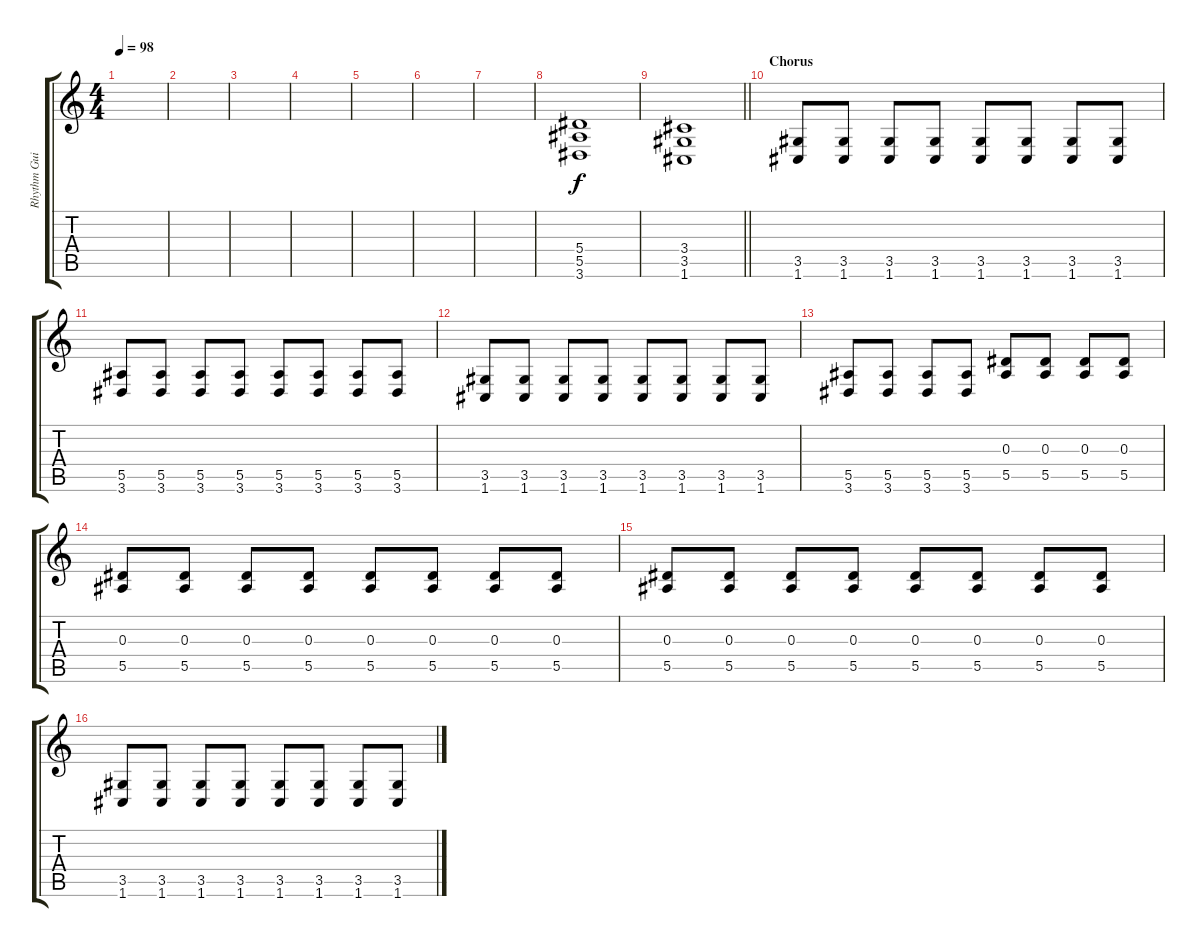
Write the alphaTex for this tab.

\track ("Rhythm Guitar" "Rhythm Gui") {instrument distortionguitar}
\staff {score tabs}
\tuning (C4 G3 Eb3 Bb2 F2 C2) {hide}
\ts (4 4)
\tempo 98
\clef g2
\ks c
|
|
|
|
|
|
|
(5.4 5.5 3.6).1 |
\barLineRight lightlight
(3.4 3.5 1.6).1 |
\section ("" "Chorus")
(3.5 1.6).8 (3.5 1.6).8 (3.5 1.6).8 (3.5 1.6).8 (3.5 1.6).8 (3.5 1.6).8 (3.5 1.6).8 (3.5 1.6).8 |
(5.5 3.6).8 (5.5 3.6).8 (5.5 3.6).8 (5.5 3.6).8 (5.5 3.6).8 (5.5 3.6).8 (5.5 3.6).8 (5.5 3.6).8 |
(3.5 1.6).8 (3.5 1.6).8 (3.5 1.6).8 (3.5 1.6).8 (3.5 1.6).8 (3.5 1.6).8 (3.5 1.6).8 (3.5 1.6).8 |
(5.5 3.6).8 (5.5 3.6).8 (5.5 3.6).8 (5.5 3.6).8 (0.3 5.5).8 (0.3 5.5).8 (0.3 5.5).8 (0.3 5.5).8 |
(0.3 5.5).8 (0.3 5.5).8 (0.3 5.5).8 (0.3 5.5).8 (0.3 5.5).8 (0.3 5.5).8 (0.3 5.5).8 (0.3 5.5).8 |
(0.3 5.5).8 (0.3 5.5).8 (0.3 5.5).8 (0.3 5.5).8 (0.3 5.5).8 (0.3 5.5).8 (0.3 5.5).8 (0.3 5.5).8 |
(3.5 1.6).8 (3.5 1.6).8 (3.5 1.6).8 (3.5 1.6).8 (3.5 1.6).8 (3.5 1.6).8 (3.5 1.6).8 (3.5 1.6).8
